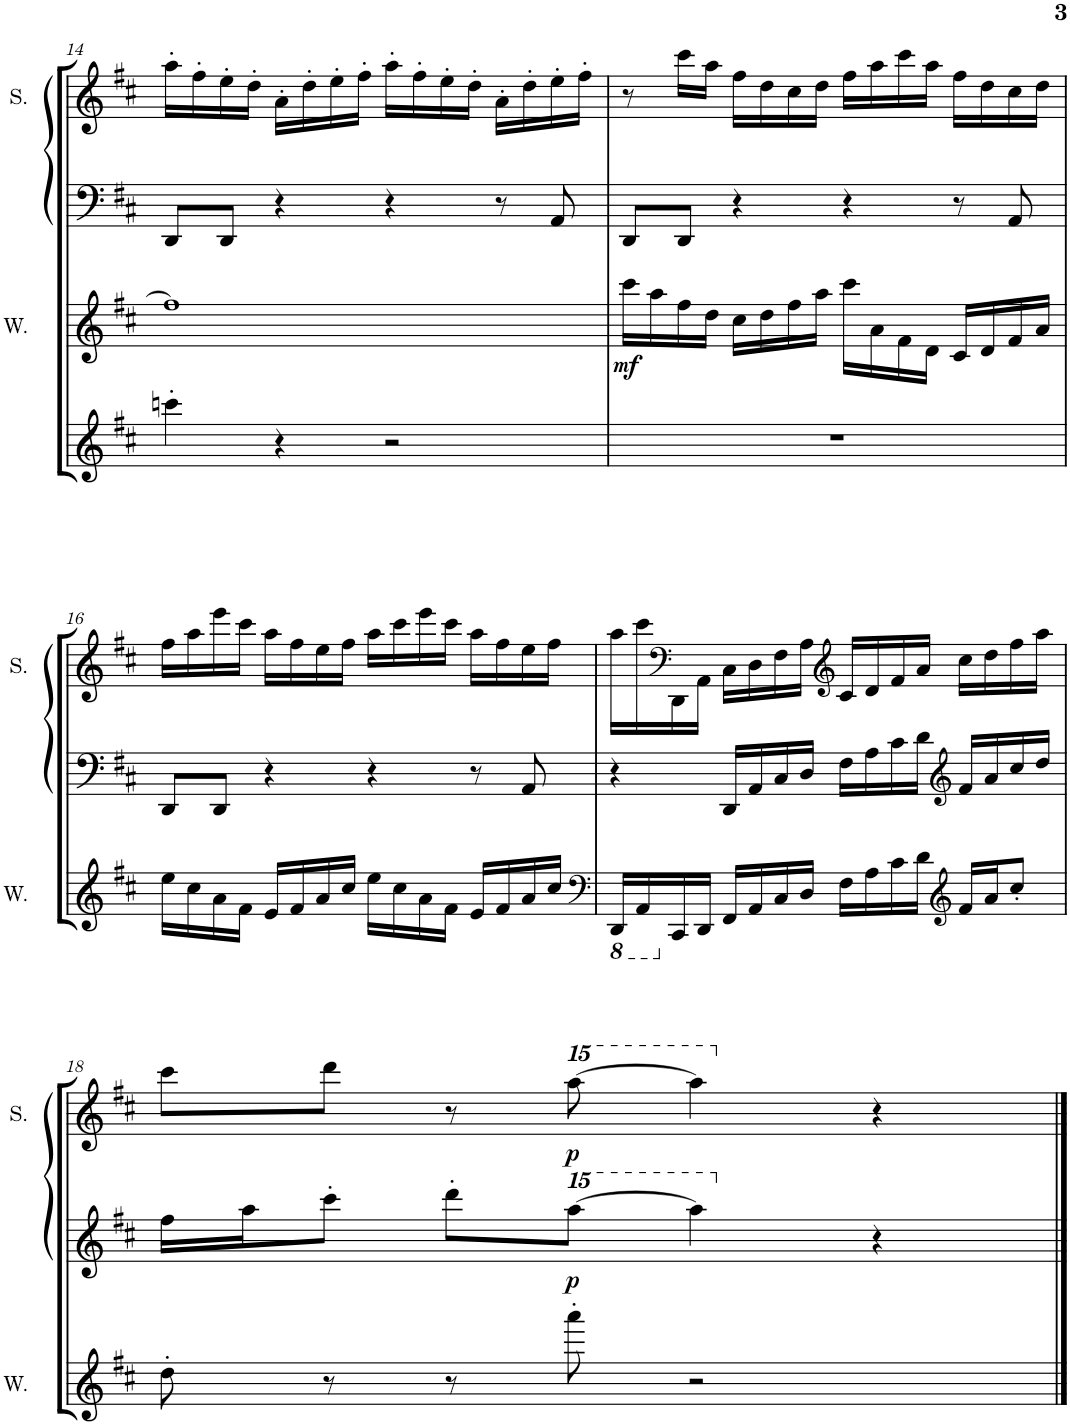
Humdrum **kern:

**kern	**kern	**dynam	**kern	**dynam	**kern	**dynam
*part4	*part3	*part3	*part2	*part2	*part1	*part1
*staff4	*staff3	*staff3	*staff2	*staff2	*staff1	*staff1
*I"Hand Bells	*I"Wave	*	*I"Saw Synthesizer	*	*I"Square	*
*	*I'W.	*	*	*	*I'S.	*
!!LO:PB:g=z
*clefG2	*clefG2	*	*clefF4	*	*clefG2	*
*Trd-7c-12	*	*	*	*	*	*
*k[f#c#]	*k[f#c#]	*	*k[f#c#]	*	*k[f#c#]	*
*M4/4	*M4/4	*	*M4/4	*	*M4/4	*
*met(c)	*met(c)	*	*met(c)	*	*met(c)	*
=14	=14	=14	=14	=14	=14	=14
4cccn'\	1ff#]	.	8DD/L	.	16aa'\LL	.
.	.	.	.	.	16ff#'\	.
.	.	.	8DD/J	.	16ee'\	.
.	.	.	.	.	16dd'\JJ	.
4r	.	.	4r	.	16a'\LL	.
.	.	.	.	.	16dd'\	.
.	.	.	.	.	16ee'\	.
.	.	.	.	.	16ff#'\JJ	.
2r	.	.	4r	.	16aa'\LL	.
.	.	.	.	.	16ff#'\	.
.	.	.	.	.	16ee'\	.
.	.	.	.	.	16dd'\JJ	.
.	.	.	8r	.	16a'\LL	.
.	.	.	.	.	16dd'\	.
.	.	.	8AA/	.	16ee'\	.
.	.	.	.	.	16ff#'\JJ	.
=15	=15	=15	=15	=15	=15	=15
!	!	!LO:DY:b	!	!	!	!
1r	16ccc#\LL	mf	8DD/L	.	8r	.
.	16aa\	.	.	.	.	.
.	16ff#\	.	8DD/J	.	16ccc#\LL	.
.	16dd\JJ	.	.	.	16aa\JJ	.
.	16cc#\LL	.	4r	.	16ff#\LL	.
.	16dd\	.	.	.	16dd\	.
.	16ff#\	.	.	.	16cc#\	.
.	16aa\JJ	.	.	.	16dd\JJ	.
.	16ccc#\LL	.	4r	.	16ff#\LL	.
.	16a\	.	.	.	16aa\	.
.	16f#\	.	.	.	16ccc#\	.
.	16d\JJ	.	.	.	16aa\JJ	.
.	16c#/LL	.	8r	.	16ff#\LL	.
.	16d/	.	.	.	16dd\	.
.	16f#/	.	8AA/	.	16cc#\	.
.	16a/JJ	.	.	.	16dd\JJ	.
!!LO:LB:g=z
=16	=16	=16	=16	=16	=16	=16
1r	16ee\LL	.	8DD/L	.	16ff#\LL	.
.	16cc#\	.	.	.	16aa\	.
.	16a\	.	8DD/J	.	16eee\	.
.	16f#\JJ	.	.	.	16ccc#\JJ	.
.	16e/LL	.	4r	.	16aa\LL	.
.	16f#/	.	.	.	16ff#\	.
.	16a/	.	.	.	16ee\	.
.	16cc#/JJ	.	.	.	16ff#\JJ	.
.	16ee\LL	.	4r	.	16aa\LL	.
.	16cc#\	.	.	.	16ccc#\	.
.	16a\	.	.	.	16eee\	.
.	16f#\JJ	.	.	.	16ccc#\JJ	.
.	16e/LL	.	8r	.	16aa\LL	.
.	16f#/	.	.	.	16ff#\	.
.	16a/	.	8AA/	.	16ee\	.
.	16cc#/JJ	.	.	.	16ff#\JJ	.
=17	=17	=17	=17	=17	=17	=17
*	*clefF4	*	*	*	*	*
*	*8ba	*	*	*	*	*
1r	16DDD/LL	.	4r	.	16aa\LL	.
.	16AAA/	.	.	.	16ccc#\	.
*	*	*	*	*	*clefF4	*
*	*X8ba	*	*	*	*	*
.	16CC#/	.	.	.	16DD\	.
.	16DD/JJ	.	.	.	16AA\JJ	.
.	16FF#/LL	.	16DD/LL	.	16C#\LL	.
.	16AA/	.	16AA/	.	16D\	.
.	16C#/	.	16C#/	.	16F#\	.
.	16D/JJ	.	16D/JJ	.	16A\JJ	.
*	*	*	*	*	*clefG2	*
.	16F#\LL	.	16F#\LL	.	16c#/LL	.
.	16A\	.	16A\	.	16d/	.
.	16c#\	.	16c#\	.	16f#/	.
.	16d\JJ	.	16d\JJ	.	16a/JJ	.
*	*clefG2	*	*clefG2	*	*	*
.	16f#/LL	.	16f#/LL	.	16cc#\LL	.
.	16a/J	.	16a/	.	16dd\	.
.	8cc#'/J	.	16cc#/	.	16ff#\	.
.	.	.	16dd/JJ	.	16aa\JJ	.
!!LO:LB:g=z
=18	=18	=18	=18	=18	=18	=18
1r	8dd'\	.	16ff#\LL	.	8ccc#\L	.
.	.	.	16aa\J	.	.	.
.	8r	.	8ccc#'\J	.	8ddd\J	.
.	8r	.	8ddd'\L	.	8r	.
*	*	*	*15ma	*	*	*
*	*	*	*	*	*15ma	*
!	!	!	!	!LO:DY:b	!	!LO:DY:b
.	8aaa'\	.	[8aaaa\J	p	[8aaaa\	p
.	2r	.	4aaaa\]	.	4aaaa\]	.
*	*	*	*X15ma	*	*	*
*	*	*	*	*	*X15ma	*
.	.	.	4r	.	4r	.
==	==	==	==	==	==	==
*-	*-	*-	*-	*-	*-	*-
